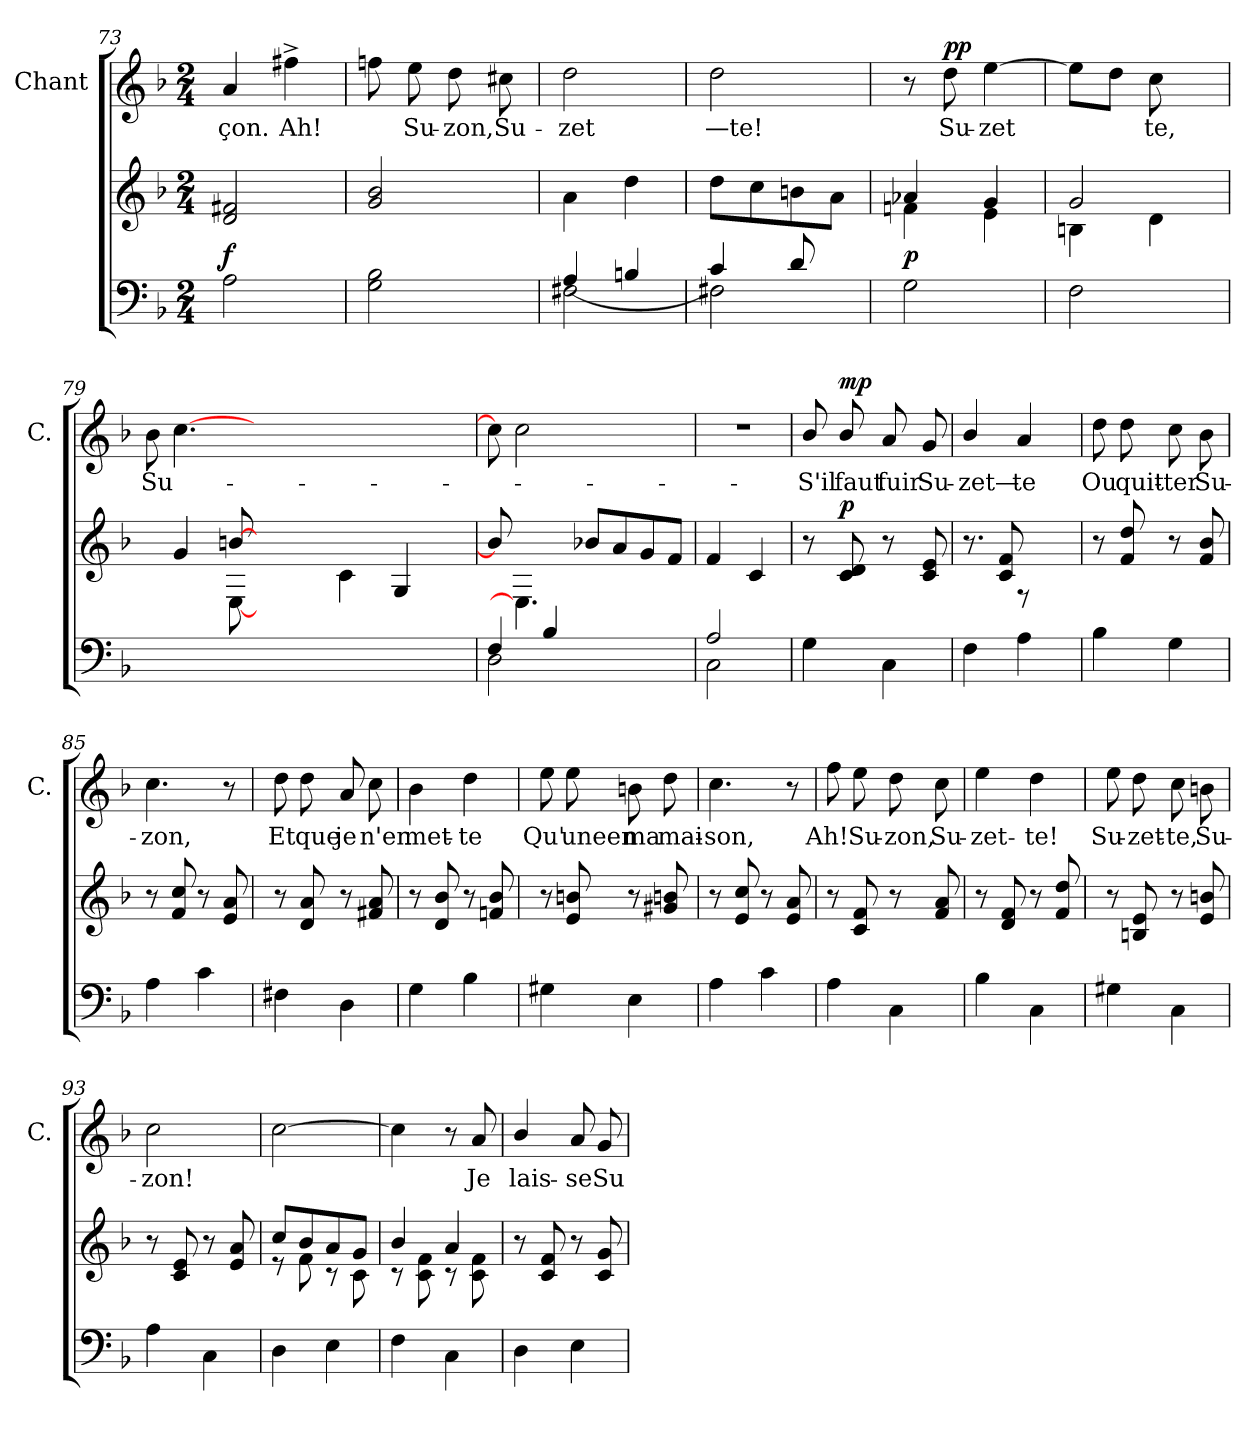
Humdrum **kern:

**kern	**dynam	**kern	**dynam	**kern	**text	**dynam
*part3	*part3	*part2	*part2	*part1	*part1	*part1
*staff3	*staff3	*staff2	*staff2	*staff1	*staff1	*staff1
*	*	*	*	*I"Chant	*	*
*	*	*	*	*I'C.	*	*
*clefF4	*	*clefG2	*	*clefG2	*	*
*k[b-]	*	*k[b-]	*	*k[b-]	*	*
*M2/4	*	*M2/4	*	*M2/4	*	*
=73	=73	=73	=73	=73	=73	=73
!	!LO:DY:a	!	!	!	!	!
2Ai\	f	2f#Xj/ 2dj/	.	4aj/	çon.	.
.	.	.	.	4ff#X^>j\	Ah!	.
=74	=74	=74	=74	=74	=74	=74
2Gi\ 2B-i\	.	2b-j/ 2gj/	.	8ffnj\	.	.
.	.	.	.	8eej\	Su-	.
.	.	.	.	8ddj\	zon,	.
.	.	.	.	8cc#Xj\	Su-	.
=75	=75	=75	=75	=75	=75	=75
*^	*	*	*	*	*	*
4Ai/	[2F#XZ\	.	4aj\	.	2ddj\	zet	.
4Bni/	.	.	4ddj\	.	.	.	.
!!LO:LB:g=z
=76	=76	=76	=76	=76	=76	=76	=76
4ci/	2F#XZ\]	.	8ddj\L	.	2ddj\	—te!	.
.	.	.	8ccj\	.	.	.	.
8di/	.	.	8bnj\	.	.	.	.
8ryy	.	.	8aj\J	.	.	.	.
*v	*v	*	*	*	*	*	*
=77	=77	=77	=77	=77	=77	=77
*	*	*^	*	*	*	*
!	!LO:DY:a	!	!	!	!	!	!
2Gi\	p	4a-Xj/	4fnZ\	.	8r	.	.
!	!	!	!	!	!	!	!LO:DY:a
.	.	.	.	.	8ddj\	Su-	pp
.	.	4gj/	4eZ\	.	[4eej\	zet	.
=78	=78	=78	=78	=78	=78	=78	=78
2Fi\	.	2gj/	4BnZ\	.	8eej\L]	--	.
.	.	.	.	.	8ddj\J	.	.
.	.	.	4dZ\	.	8ccj\	te,	.
.	.	.	.	.	8ryy	.	.
=79	=79	=79	=79	=79	=79	=79	=79
*	*	*	*^	*	*	*	*
2ryy	.	8ryy	4ryy	2ryy	.	8b-j\	Su-	.
.	.	4gj/	.	.	.	[4.ccV\	.	.
.	.	.	8ryy	.	.	.	.	.
.	.	[8bV/	[8EZ\	.	.	.	.	.
2ryy	.	8ryy	4.ryy	4ryy	.	8ryy	.	.
.	.	8ryy	.	.	.	4.ryy	.	.
.	.	2.ryy	.	8ryy	.	.	.	.
.	.	.	4.ryy	4cZ\	.	.	.	.
2ryy	.	.	.	.	.	2ryy	.	.
.	.	.	.	4GN/	.	.	.	.
.	.	.	4ryy	.	.	.	.	.
.	.	.	.	8ryy	.	.	.	.
*	*	*v	*v	*v	*	*	*	*
=80	=80	=80	=80	=80	=80	=80
*^	*	*	*	*	*	*
4Fi/	2DZ\	.	8bV/]	.	8ccV\]	.	.
.	.	.	4.EZ\]	.	2ccj\	.	.
4B-i/	.	.	.	.	.	.	.
2ryy	2ryy	.	8b-j/L	.	.	.	.
.	.	.	8aj/	.	4.ryy	.	.
.	.	.	8gj/	.	.	.	.
.	.	.	8fj/J	.	.	.	.
=81	=81	=81	=81	=81	=81	=81	=81
2Ai/	2CZ\	.	4fj/	.	2r	.	.
.	.	.	4cj/	.	.	.	.
*v	*v	*	*	*	*	*	*
=82	=82	=82	=82	=82	=82	=82
4Gi\	.	8r	.	8b-j/	S'il	.
!	!	!	!LO:DY:a	!	!	!LO:DY:a
.	.	8dj/ 8cj/	p	8b-j/	faut	mp
4Ci\	.	8r	.	8aj/	fuir	.
.	.	8ej/ 8cj/	.	8gj/	Su-	.
!!LO:LB:g=z
=83	=83	=83	=83	=83	=83	=83
*	*	*^	*	*	*	*
4Fi\	.	8.r	8.ryy	.	4b-j/	zet—	.
.	.	8fj/ 8cj/	16ryy	.	.	.	.
4Ai\	.	.	8r	.	4aj/	te	.
.	.	8.ryy	.	.	.	.	.
.	.	.	8ryy	.	.	.	.
*	*	*v	*v	*	*	*	*
=84	=84	=84	=84	=84	=84	=84
4B-i\	.	8r	.	8ddj\	Ou	.
.	.	8ddj/ 8fj/	.	8ddj\	quit-	.
4Gi\	.	8r	.	8ccj\	ter	.
.	.	8b-j/ 8fj/	.	8b-j\	Su-	.
=85	=85	=85	=85	=85	=85	=85
4Ai\	.	8r	.	4.ccj\	zon,	.
.	.	8ccj/ 8fj/	.	.	.	.
4ci\	.	8r	.	.	.	.
.	.	8aj/ 8ej/	.	8r	.	.
=86	=86	=86	=86	=86	=86	=86
4F#Xi\	.	8r	.	8ddj\	Et	.
.	.	8aj/ 8dj/	.	8ddj\	que	.
4Di\	.	8r	.	8aj/	je	.
.	.	8f#Xj/ 8aj/	.	8ccj\	n'en	.
=87	=87	=87	=87	=87	=87	=87
4Gi\	.	8r	.	4b-j\	met-	.
.	.	8b-j/ 8dj/	.	.	.	.
4B-i\	.	8r	.	4ddj\	te	.
.	.	8fnj/ 8b-j/	.	.	.	.
=88	=88	=88	=88	=88	=88	=88
4G#Xi\	.	8r	.	8eej\	Qu'	.
.	.	8bnj/ 8ej/	.	8eej\	uneen	.
4Ei\	.	8r	.	8bnj\	ma	.
.	.	8bnj/ 8g#Xj/	.	8ddj\	mai-	.
!!LO:PB:g=z
=89	=89	=89	=89	=89	=89	=89
4Ai\	.	8r	.	4.ccj\	son,	.
.	.	8ccj/ 8ej/	.	.	.	.
4ci\	.	8r	.	.	.	.
.	.	8aj/ 8ej/	.	8r	.	.
=90	=90	=90	=90	=90	=90	=90
4Ai\	.	8r	.	8ffj\	Ah!	.
.	.	8fj/ 8cj/	.	8eej\	Su-	.
4Ci\	.	8r	.	8ddj\	zon,	.
.	.	8aj/ 8fj/	.	8ccj\	Su-	.
=91	=91	=91	=91	=91	=91	=91
4B-i\	.	8r	.	4eej\	zet-	.
.	.	8fj/ 8dj/	.	.	.	.
4Ci\	.	8r	.	4ddj\	te!	.
.	.	8ddj/ 8fj/	.	.	.	.
=92	=92	=92	=92	=92	=92	=92
4G#Xi\	.	8r	.	8eej\	Su-	.
.	.	8ej/ 8Bnj/	.	8ddj\	zet-	.
4Ci\	.	8r	.	8ccj\	te,	.
.	.	8bnj/ 8ej/	.	8bnj\	Su-	.
=93	=93	=93	=93	=93	=93	=93
4Ai\	.	8r	.	2ccj\	zon!	.
.	.	8ej/ 8cj/	.	.	.	.
4Ci\	.	8r	.	.	.	.
.	.	8aj/ 8ej/	.	.	.	.
=94	=94	=94	=94	=94	=94	=94
*	*	*^	*	*	*	*
4Di\	.	8ccj/L	8r	.	[2ccj\	.	.
.	.	8b-j/	8fZ\	.	.	.	.
4Ei\	.	8aj/	8r	.	.	.	.
.	.	8gj/J	8cZ\	.	.	.	.
=95	=95	=95	=95	=95	=95	=95	=95
4Fi\	.	4b-j/	8r	.	4ccj\]	.	.
.	.	.	8cZ\ 8fZ\	.	.	.	.
4Ci\	.	4aj/	8r	.	8r	.	.
.	.	.	8cZ\ 8fZ\	.	8aj/	Je	.
*	*	*v	*v	*	*	*	*
!!LO:LB:g=z
=96	=96	=96	=96	=96	=96	=96
4Di\	.	8r	.	4b-j/	lais-	.
.	.	8fj/ 8cj/	.	.	.	.
4Ei\	.	8r	.	8aj/	se	.
.	.	8gj/ 8cj/	.	8gj/	Su-	.
=	=	=	=	=	=	=
*-	*-	*-	*-	*-	*-	*-
